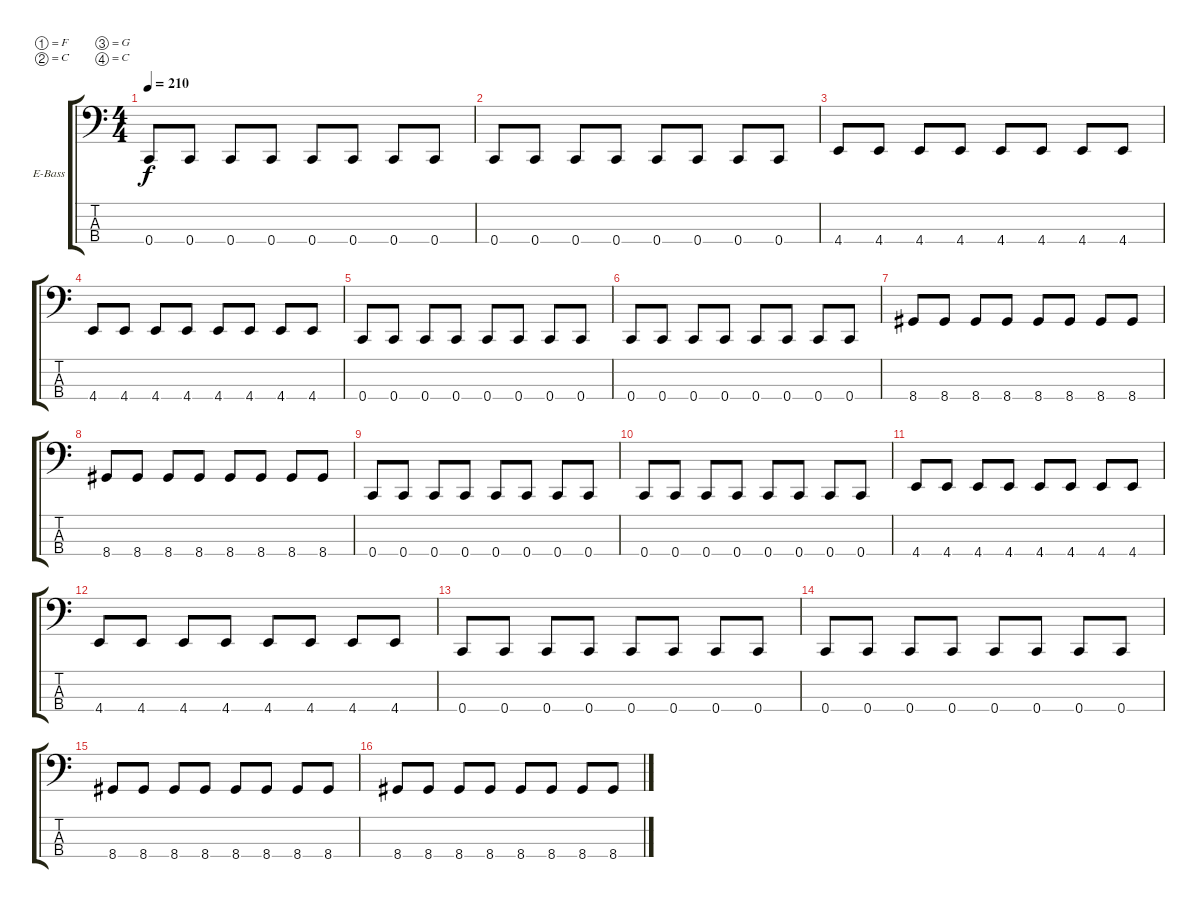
\defaultSystemsLayout 4
\bracketExtendMode groupsimilarinstruments
\firstSystemTrackNameOrientation horizontal
\otherSystemsTrackNameOrientation horizontal
\track ("Bass" "E-Bass") {instrument electricbassfinger}
\staff {score tabs}
\tuning (F2 C2 G1 C1)
\ts (4 4)
\tempo 210
\clef f4
\ks c
0.4.8{dy f} 0.4.8 0.4.8 0.4.8 0.4.8 0.4.8 0.4.8 0.4.8 |
0.4.8 0.4.8 0.4.8 0.4.8 0.4.8 0.4.8 0.4.8 0.4.8 |
4.4.8 4.4.8 4.4.8 4.4.8 4.4.8 4.4.8 4.4.8 4.4.8 |
4.4.8 4.4.8 4.4.8 4.4.8 4.4.8 4.4.8 4.4.8 4.4.8 |
0.4.8 0.4.8 0.4.8 0.4.8 0.4.8 0.4.8 0.4.8 0.4.8 |
0.4.8 0.4.8 0.4.8 0.4.8 0.4.8 0.4.8 0.4.8 0.4.8 |
8.4.8 8.4.8 8.4.8 8.4.8 8.4.8 8.4.8 8.4.8 8.4.8 |
8.4.8 8.4.8 8.4.8 8.4.8 8.4.8 8.4.8 8.4.8 8.4.8 |
0.4.8 0.4.8 0.4.8 0.4.8 0.4.8 0.4.8 0.4.8 0.4.8 |
0.4.8 0.4.8 0.4.8 0.4.8 0.4.8 0.4.8 0.4.8 0.4.8 |
4.4.8 4.4.8 4.4.8 4.4.8 4.4.8 4.4.8 4.4.8 4.4.8 |
4.4.8 4.4.8 4.4.8 4.4.8 4.4.8 4.4.8 4.4.8 4.4.8 |
0.4.8 0.4.8 0.4.8 0.4.8 0.4.8 0.4.8 0.4.8 0.4.8 |
0.4.8 0.4.8 0.4.8 0.4.8 0.4.8 0.4.8 0.4.8 0.4.8 |
8.4.8 8.4.8 8.4.8 8.4.8 8.4.8 8.4.8 8.4.8 8.4.8 |
8.4.8 8.4.8 8.4.8 8.4.8 8.4.8 8.4.8 8.4.8 8.4.8
